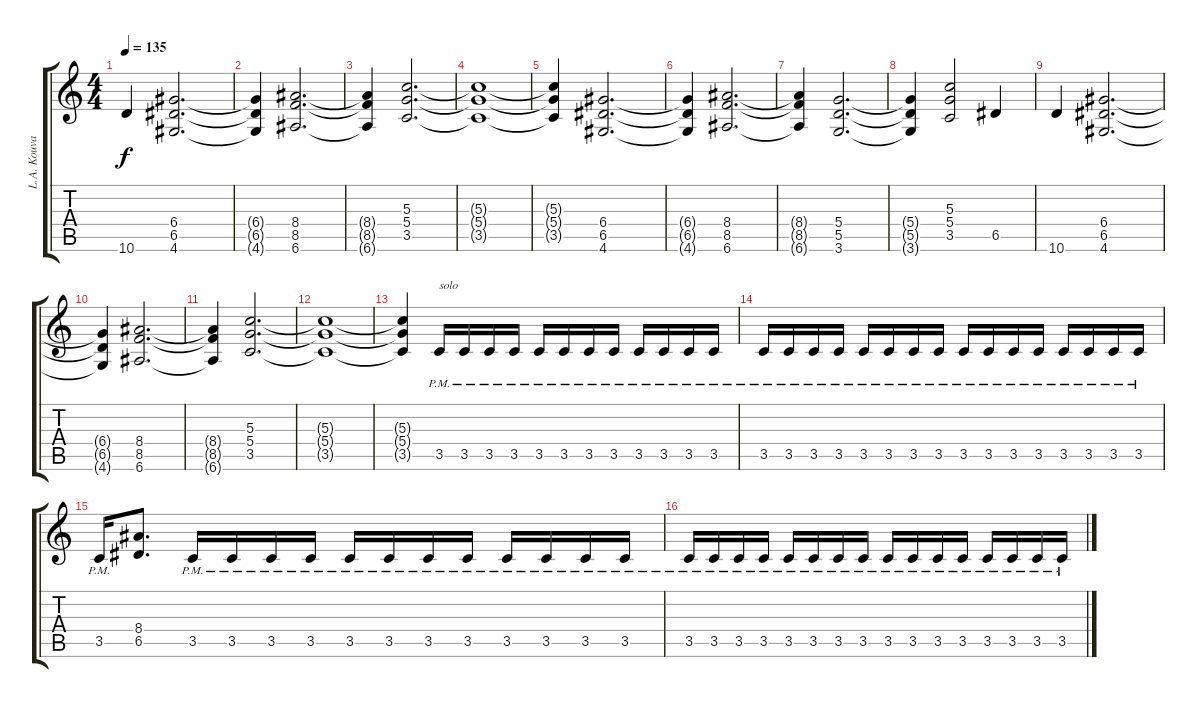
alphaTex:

\track ("L.A. Kouvans" "L.A. Kouva") {instrument distortionguitar}
\staff {score tabs}
\tuning (E4 B3 G3 D3 A2 E2) {hide}
\ts (4 4)
\tempo 135
\clef g2
\ks c
10.6.4{dy f} (6.4 6.5 4.6).2{d} |
(6.4{t} 6.5{t} 4.6{t}).4 (8.4 8.5 6.6).2{d} |
(8.4{t} 8.5{t} 6.6{t}).4 (5.3 5.4 3.5).2{d} |
(5.3{t} 5.4{t} 3.5{t}).1 |
(5.3{t} 5.4{t} 3.5{t}).4 (6.4 6.5 4.6).2{d} |
(6.4{t} 6.5{t} 4.6{t}).4 (8.4 8.5 6.6).2{d} |
(8.4{t} 8.5{t} 6.6{t}).4 (5.4 5.5 3.6).2{d} |
(5.4{t} 5.5{t} 3.6{t}).4 (5.3 5.4 3.5).2 6.5.4 |
10.6.4 (6.4 6.5 4.6).2{d} |
(6.4{t} 6.5{t} 4.6{t}).4 (8.4 8.5 6.6).2{d} |
(8.4{t} 8.5{t} 6.6{t}).4 (5.3 5.4 3.5).2{d} |
(5.3{t} 5.4{t} 3.5{t}).1 |
(5.3{t} 5.4{t} 3.5{t}).4 3.5{pm}.16{txt "solo"} 3.5{pm}.16 3.5{pm}.16 3.5{pm}.16 3.5{pm}.16 3.5{pm}.16 3.5{pm}.16 3.5{pm}.16 3.5{pm}.16 3.5{pm}.16 3.5{pm}.16 3.5{pm}.16 |
3.5{pm}.16 3.5{pm}.16 3.5{pm}.16 3.5{pm}.16 3.5{pm}.16 3.5{pm}.16 3.5{pm}.16 3.5{pm}.16 3.5{pm}.16 3.5{pm}.16 3.5{pm}.16 3.5{pm}.16 3.5{pm}.16 3.5{pm}.16 3.5{pm}.16 3.5{pm}.16 |
3.5{pm}.16 (8.4 6.5).8{d} 3.5{pm}.16 3.5{pm}.16 3.5{pm}.16 3.5{pm}.16 3.5{pm}.16 3.5{pm}.16 3.5{pm}.16 3.5{pm}.16 3.5{pm}.16 3.5{pm}.16 3.5{pm}.16 3.5{pm}.16 |
3.5{pm}.16 3.5{pm}.16 3.5{pm}.16 3.5{pm}.16 3.5{pm}.16 3.5{pm}.16 3.5{pm}.16 3.5{pm}.16 3.5{pm}.16 3.5{pm}.16 3.5{pm}.16 3.5{pm}.16 3.5{pm}.16 3.5{pm}.16 3.5{pm}.16 3.5{pm}.16
